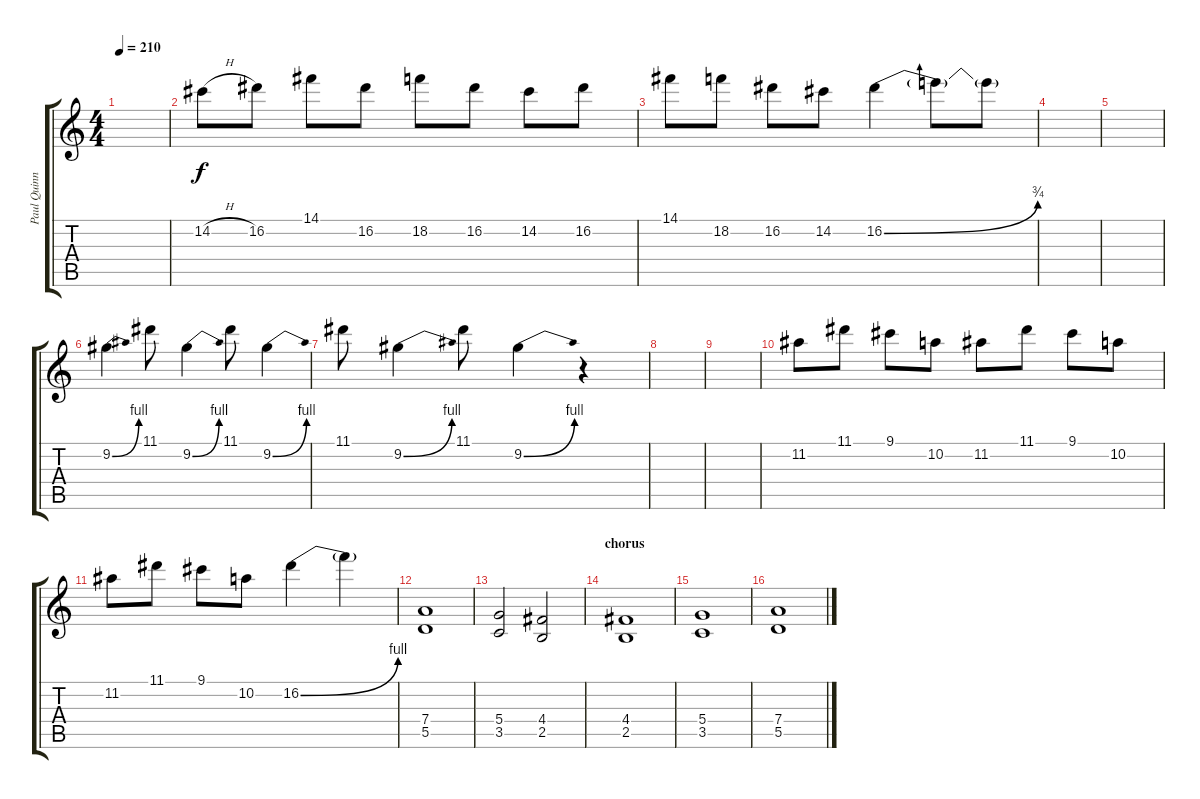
\track ("Paul Quinn" "Paul Quinn") {instrument distortionguitar}
\staff {score tabs}
\tuning (E4 B3 G3 D3 A2 E2) {hide}
\ts (4 4)
\tempo 210
\clef g2
\ks c
|
14.2{h}.8 16.2.8 14.1.8 16.2.8 18.2.8 16.2.8 14.2.8 16.2.8 |
14.1.8 18.2.8 16.2.8 14.2.8 16.2{be (bend 0 0 60 3)}.4 16.2{t}.8 16.2{t}.8 |
|
|
9.2{be (bend 0 0 60 4)}.4 11.1.8 9.2{be (bend 0 0 60 4)}.4 11.1.8 9.2{be (bend 0 0 60 4)}.4 |
11.1.8 9.2{be (bend 0 0 60 4)}.4 11.1.8 9.2{be (bend 0 0 60 4)}.4 r.4 |
|
|
11.2.8 11.1.8 9.1.8 10.2.8 11.2.8 11.1.8 9.1.8 10.2.8 |
11.2.8 11.1.8 9.1.8 10.2.8 16.2{be (bend 0 0 60 4)}.4 16.2{t}.4 |
(7.4 5.5).1 |
(5.4 3.5).2 (4.4 2.5).2 |
\section ("" "chorus")
(4.4 2.5).1{volume 12} |
(5.4 3.5).1 |
(7.4 5.5).1
